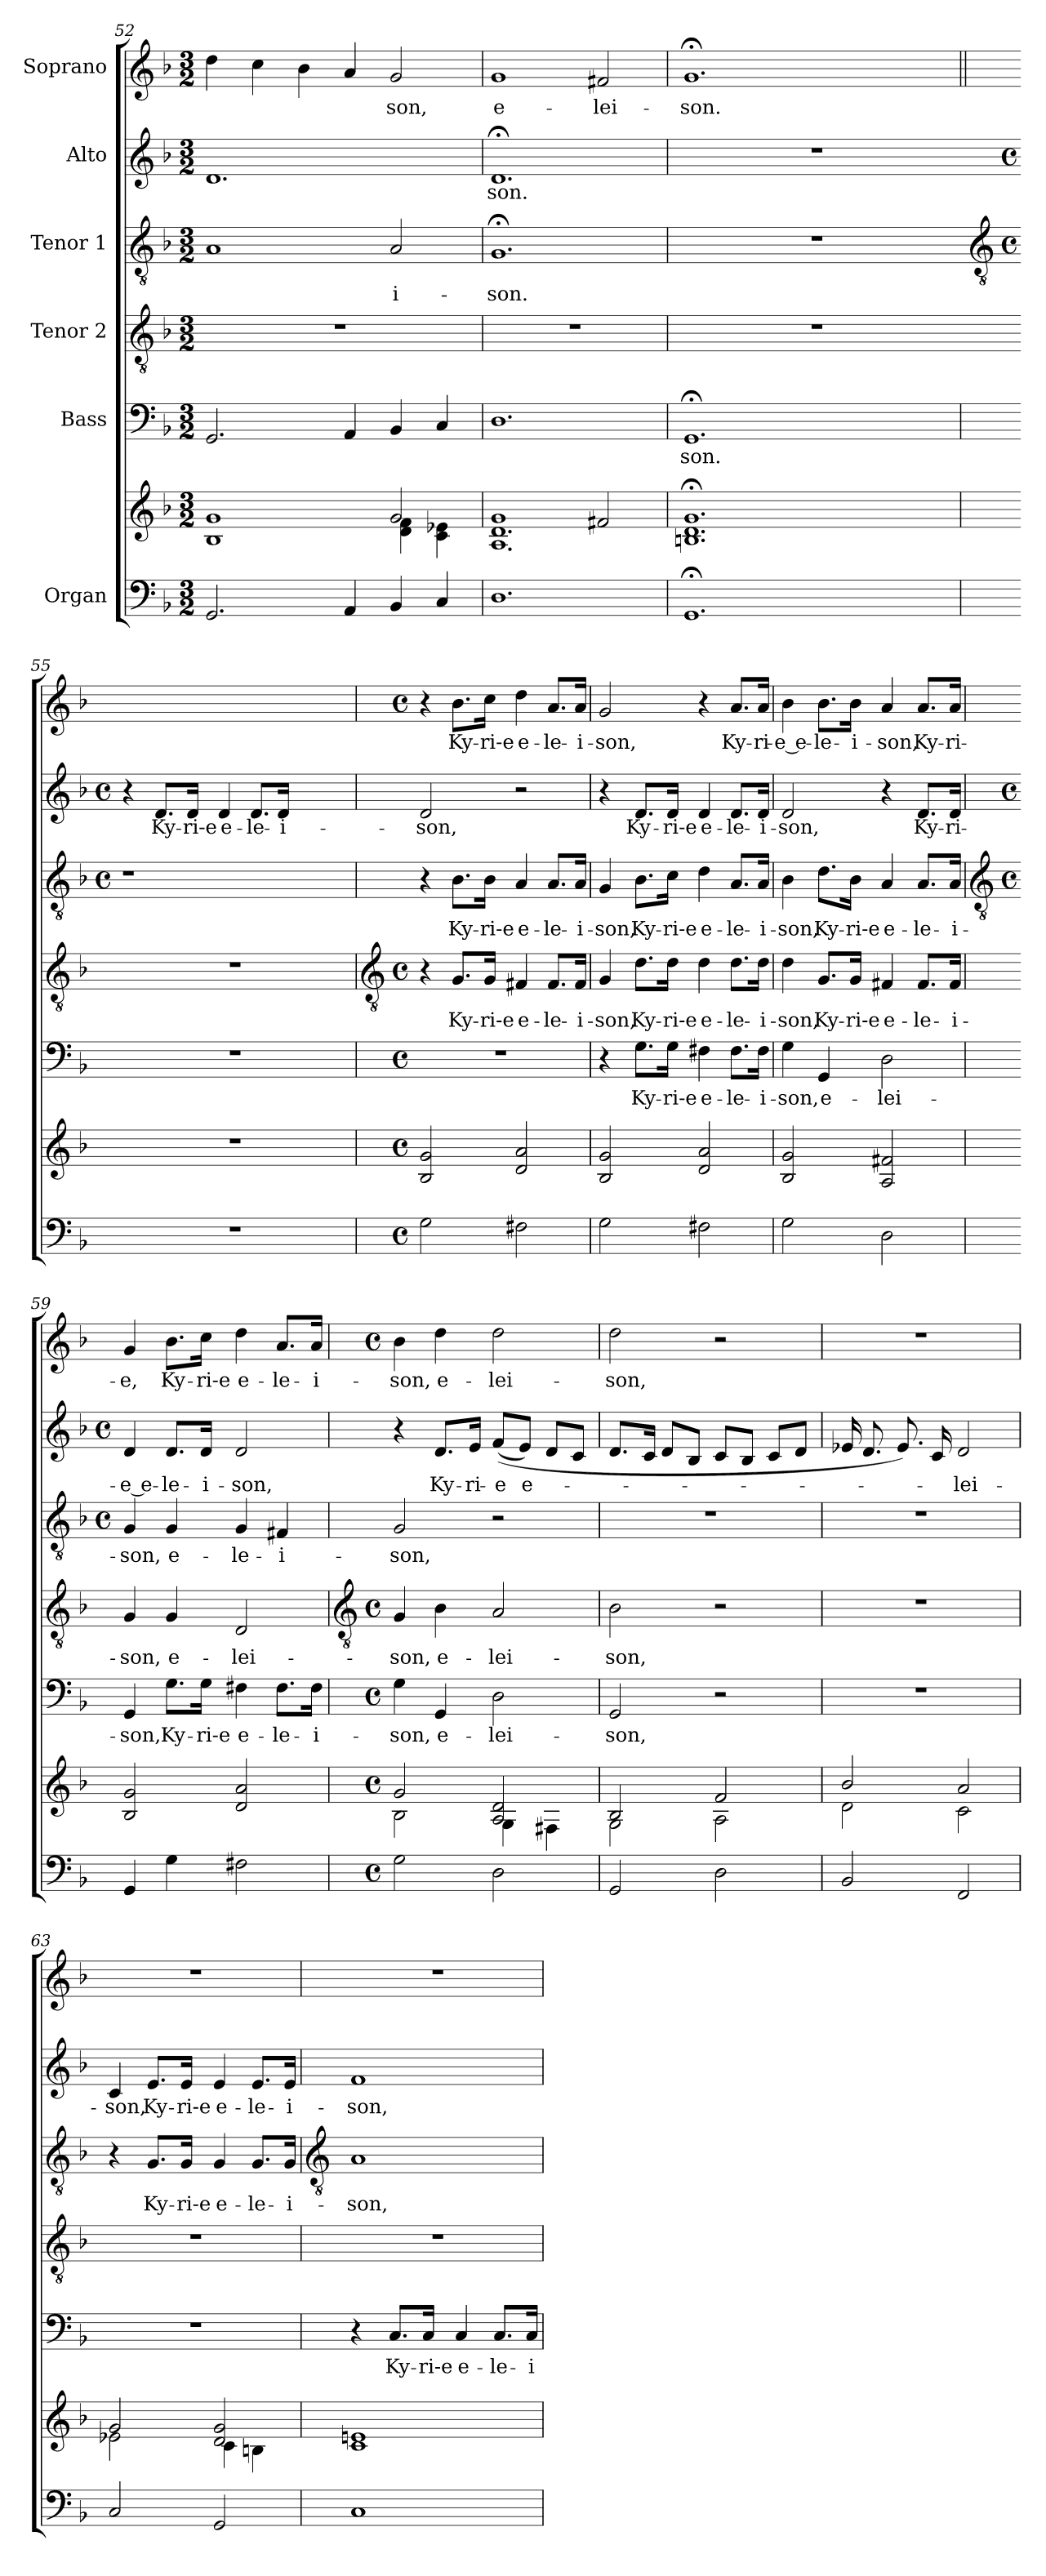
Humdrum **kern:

**kern	**kern	**kern	**text	**kern	**text	**kern	**text	**kern	**text	**kern	**text
*part6	*part6	*part5	*part5	*part4	*part4	*part3	*part3	*part2	*part2	*part1	*part1
*staff7	*staff6	*staff5	*staff5	*staff4	*staff4	*staff3	*staff3	*staff2	*staff2	*staff1	*staff1
*I"Organ	*	*I"Bass	*	*I"Tenor 2	*	*I"Tenor 1	*	*I"Alto	*	*I"Soprano	*
*clefF4	*clefG2	*clefF4	*	*clefGv2	*	*clefGv2	*	*clefG2	*	*clefG2	*
*k[b-]	*k[b-]	*k[b-]	*	*k[b-]	*	*k[b-]	*	*k[b-]	*	*k[b-]	*
*F:	*F:	*F:	*	*F:	*	*F:	*	*F:	*	*F:	*
*M3/2	*M3/2	*M3/2	*	*M3/2	*	*M3/2	*	*M3/2	*	*M3/2	*
=52	=52	=52	=52	=52	=52	=52	=52	=52	=52	=52	=52
*	*^	*	*	*	*	*	*	*	*	*	*
!	!	!	!	!	!LO:N:vis=1	!	!	!	!	!	!	!
2.GG/	1B-/	1g\	2.GG/	.	1.r	.	1A	.	1.d	.	4dd\	.
.	.	.	.	.	.	.	.	.	.	.	4cc\	.
.	.	.	.	.	.	.	.	.	.	.	4b-\	.
4AA/	.	.	4AA/	.	.	.	.	.	.	.	4a/	.
!	!	!	!	!	!	!	!	!LO:LY:b	!	!	!	!LO:LY:b
4BB-/	2g/	4d\ 4f\	4BB-/	.	.	.	2A/	-i-	.	.	2g/	-son,
4C/	.	4c\ 4e-X\	4C/	.	.	.	.	.	.	.	.	.
=53	=53	=53	=53	=53	=53	=53	=53	=53	=53	=53	=53	=53
!	!	!	!	!	!LO:N:vis=1	!	!	!LO:LY:b	!	!LO:LY:b	!	!LO:LY:b
1.D	1g/	1.A\ 1.d\	1.D	.	1.r	.	1.G;<	-son.	1.d;<	-son.	1g	e-
!	!	!	!	!	!	!	!	!	!	!	!	!LO:LY:b
.	2f#X/	.	.	.	.	.	.	.	.	.	2f#X/	-lei-
=54	=54	=54	=54	=54	=54	=54	=54	=54	=54	=54	=54	=54
!	!	!	!	!LO:LY:b	!LO:N:vis=1	!	!	!	!	!	!	!LO:LY:b
1.GG;<	1.Bn/;< 1.d/;< 1.g/;<	4ryy	1.GG;<	-son.	1.r	.	1.r	.	1.r	.	1.g;<	-son.
.	.	4ryy	.	.	.	.	.	.	.	.	.	.
.	.	4ryy	.	.	.	.	.	.	.	.	.	.
.	.	4ryy	.	.	.	.	.	.	.	.	.	.
.	.	4ryy	.	.	.	.	.	.	.	.	.	.
.	.	4ryy	.	.	.	.	.	.	.	.	.	.
*	*v	*v	*	*	*	*	*	*	*	*	*	*
!!LO:LB:g=z
=55	=55	=55	=55||	=55	=55||	=55	=55||	=55	=55||	=55||	=55||
*	*	*	*	*	*	*clefGv2	*	*	*	*	*
*	*	*	*	*	*	*M4/4	*	*M4/4	*	*	*
*	*	*	*	*	*	*met(c)	*	*met(c)	*	*	*
1.r	1.r	1.r	.	1.r	.	1r	.	4r	.	4ryy	.
!	!	!	!	!	!	!	!	!	!LO:LY:b	!	!
.	.	.	.	.	.	.	.	8.d/L	Ky-	4ryy	.
!	!	!	!	!	!	!	!	!	!LO:LY:b	!	!
.	.	.	.	.	.	.	.	16d/J	-ri-e	.	.
!	!	!	!	!	!	!	!	!	!LO:LY:b	!	!
.	.	.	.	.	.	.	.	4d/	e-	4ryy	.
!	!	!	!	!	!	!	!	!	!LO:LY:b	!	!
.	.	.	.	.	.	.	.	8.d/L	-le-	4ryy	.
!	!	!	!	!	!	!	!	!	!LO:LY:b	!	!
.	.	.	.	.	.	.	.	16d/J	-i-	.	.
.	.	.	.	.	.	2ryy	.	2ryy	.	4ryy	.
.	.	.	.	.	.	.	.	.	.	4ryy	.
!!LO:LB:g=z
=56	=56	=56	=56	=56	=56	=56	=56	=56	=56	=56	=56
*	*	*	*	*clefGv2	*	*	*	*	*	*	*
*M4/4	*M4/4	*M4/4	*	*M4/4	*	*	*	*	*	*M4/4	*
*met(c)	*met(c)	*met(c)	*	*met(c)	*	*	*	*	*	*met(c)	*
!	!	!	!	!	!	!	!	!	!LO:LY:b	!	!
2G\	2B-/ 2g/	1r	.	4r	.	4r	.	2d/	-son,	4r	.
!	!	!	!	!	!LO:LY:b	!	!LO:LY:b	!	!	!	!LO:LY:b
.	.	.	.	8.G/L	Ky-	8.B-\L	Ky-	.	.	8.b-\L	Ky-
!	!	!	!	!	!LO:LY:b	!	!LO:LY:b	!	!	!	!LO:LY:b
.	.	.	.	16G/J	-ri-e	16B-\J	-ri-e	.	.	16cc\J	-ri-e
!	!	!	!	!	!LO:LY:b	!	!LO:LY:b	!	!	!	!LO:LY:b
2F#X\	2d/ 2a/	.	.	4F#X/	e-	4A/	e-	2r	.	4dd\	e-
!	!	!	!	!	!LO:LY:b	!	!LO:LY:b	!	!	!	!LO:LY:b
.	.	.	.	8.F#/L	-le-	8.A/L	-le-	.	.	8.a/L	-le-
!	!	!	!	!	!LO:LY:b	!	!LO:LY:b	!	!	!	!LO:LY:b
.	.	.	.	16F#/J	-i-	16A/J	-i-	.	.	16a/J	-i-
=57	=57	=57	=57	=57	=57	=57	=57	=57	=57	=57	=57
!	!	!	!	!	!LO:LY:b	!	!LO:LY:b	!	!	!	!LO:LY:b
2G\	2B-/ 2g/	4r	.	4G/	-son,	4G/	-son,	4r	.	2g/	-son,
!	!	!	!LO:LY:b	!	!LO:LY:b	!	!LO:LY:b	!	!LO:LY:b	!	!
.	.	8.G\L	Ky-	8.d\L	Ky-	8.B-\L	Ky-	8.d/L	Ky-	.	.
!	!	!	!LO:LY:b	!	!LO:LY:b	!	!LO:LY:b	!	!LO:LY:b	!	!
.	.	16G\J	-ri-e	16d\J	-ri-e	16c\J	-ri-e	16d/J	-ri-e	.	.
!	!	!	!LO:LY:b	!	!LO:LY:b	!	!LO:LY:b	!	!LO:LY:b	!	!
2F#X\	2d/ 2a/	4F#X\	e-	4d\	e-	4d\	e-	4d/	e-	4r	.
!	!	!	!LO:LY:b	!	!LO:LY:b	!	!LO:LY:b	!	!LO:LY:b	!	!LO:LY:b
.	.	8.F#\L	-le-	8.d\L	-le-	8.A/L	-le-	8.d/L	-le-	8.a/L	Ky-
!	!	!	!LO:LY:b	!	!LO:LY:b	!	!LO:LY:b	!	!LO:LY:b	!	!LO:LY:b
.	.	16F#\J	-i-	16d\J	-i-	16A/J	-i-	16d/J	-i-	16a/J	-ri-
=58	=58	=58	=58	=58	=58	=58	=58	=58	=58	=58	=58
!	!	!	!LO:LY:b	!	!LO:LY:b	!	!LO:LY:b	!	!LO:LY:b	!	!LO:LY:b
2G\	2B-/ 2g/	4G\	-son,	4d\	-son,	4B-\	-son,	2d/	-son,	4b-\	-e e-
!	!	!	!LO:LY:b	!	!LO:LY:b	!	!LO:LY:b	!	!	!	!LO:LY:b
.	.	4GG/	e-	8.G/L	Ky-	8.d\L	Ky-	.	.	8.b-\L	-le-
!	!	!	!	!	!LO:LY:b	!	!LO:LY:b	!	!	!	!LO:LY:b
.	.	.	.	16G/J	-ri-e	16B-\J	-ri-e	.	.	16b-\J	-i-
!	!	!	!LO:LY:b	!	!LO:LY:b	!	!LO:LY:b	!	!	!	!LO:LY:b
2D\	2A/ 2f#X/	2D\	-lei-	4F#X/	e-	4A/	e-	4r	.	4a/	-son,
!	!	!	!	!	!LO:LY:b	!	!LO:LY:b	!	!LO:LY:b	!	!LO:LY:b
.	.	.	.	8.F#/L	-le-	8.A/L	-le-	8.d/L	Ky-	8.a/L	Ky-
!	!	!	!	!	!LO:LY:b	!	!LO:LY:b	!	!LO:LY:b	!	!LO:LY:b
.	.	.	.	16F#/J	-i-	16A/J	-i-	16d/J	-ri-	16a/J	-ri-
!!LO:LB:g=z
=59	=59	=59	=59	=59	=59	=59	=59	=59	=59	=59	=59
*	*	*	*	*	*	*clefGv2	*	*	*	*	*
*	*	*	*	*	*	*M4/4	*	*M4/4	*	*	*
*	*	*	*	*	*	*met(c)	*	*met(c)	*	*	*
!	!	!	!LO:LY:b	!	!LO:LY:b	!	!LO:LY:b	!	!LO:LY:b	!	!LO:LY:b
4GG/	2B-/ 2g/	4GG/	-son,	4G/	-son,	4G/	-son,	4d/	-e e-	4g/	-e,
!	!	!	!LO:LY:b	!	!LO:LY:b	!	!LO:LY:b	!	!LO:LY:b	!	!LO:LY:b
4G\	.	8.G\L	Ky-	4G/	e-	4G/	e-	8.d/L	-le-	8.b-\L	Ky-
!	!	!	!LO:LY:b	!	!	!	!	!	!LO:LY:b	!	!LO:LY:b
.	.	16G\J	-ri-e	.	.	.	.	16d/J	-i-	16cc\J	-ri-e
!	!	!	!LO:LY:b	!	!LO:LY:b	!	!LO:LY:b	!	!LO:LY:b	!	!LO:LY:b
2F#X\	2d/ 2a/	4F#X\	e-	2D/	-lei-	4G/	-le-	2d/	-son,	4dd\	e-
!	!	!	!LO:LY:b	!	!	!	!LO:LY:b	!	!	!	!LO:LY:b
.	.	8.F#\L	-le-	.	.	4F#X/	-i-	.	.	8.a/L	-le-
!	!	!	!LO:LY:b	!	!	!	!	!	!	!	!LO:LY:b
.	.	16F#\J	-i-	.	.	.	.	.	.	16a/J	-i-
!!LO:LB:g=z
=60	=60	=60	=60	=60	=60	=60	=60	=60	=60	=60	=60
*	*	*	*	*clefGv2	*	*	*	*	*	*	*
*M4/4	*M4/4	*M4/4	*	*M4/4	*	*	*	*	*	*M4/4	*
*met(c)	*met(c)	*met(c)	*	*met(c)	*	*	*	*	*	*met(c)	*
*	*^	*	*	*	*	*	*	*	*	*	*
!	!	!	!	!LO:LY:b	!	!LO:LY:b	!	!LO:LY:b	!	!	!	!LO:LY:b
2G\	2g/	2B-\	4G\	-son,	4G/	-son,	2G/	-son,	4r	.	4b-\	-son,
!	!	!	!	!LO:LY:b	!	!LO:LY:b	!	!	!	!LO:LY:b	!	!LO:LY:b
.	.	.	4GG/	e-	4B-\	e-	.	.	8.d/L	Ky-	4dd\	e-
!	!	!	!	!	!	!	!	!	!	!LO:LY:b	!	!
.	.	.	.	.	.	.	.	.	16e/J	-ri-	.	.
!	!	!	!	!LO:LY:b	!	!LO:LY:b	!	!	!	!LO:LY:b	!	!LO:LY:b
2D\	2A/ 2d/	4G\	2D\	-lei-	2A/	-lei-	2r	.	(<(<8f/L	-e	2dd\	-lei-
!	!	!	!	!	!	!	!	!	!	!LO:LY:b	!	!
.	.	.	.	.	.	.	.	.	8e/J)	e-	.	.
.	.	4F#X\	.	.	.	.	.	.	8d/L	.	.	.
.	.	.	.	.	.	.	.	.	8c/J	.	.	.
=61	=61	=61	=61	=61	=61	=61	=61	=61	=61	=61	=61	=61
!	!	!	!	!LO:LY:b	!	!LO:LY:b	!	!	!	!	!	!LO:LY:b
2GG/	2B-/	2G\	2GG/	-son,	2B-\	-son,	1r	.	8.d/L	.	2dd\	-son,
.	.	.	.	.	.	.	.	.	16c/J	.	.	.
.	.	.	.	.	.	.	.	.	8d/L	.	.	.
.	.	.	.	.	.	.	.	.	8B-/J	.	.	.
2D\	2f/	2A\	2r	.	2r	.	.	.	8c/L	.	2r	.
.	.	.	.	.	.	.	.	.	8B-/J	.	.	.
.	.	.	.	.	.	.	.	.	8c/L	.	.	.
.	.	.	.	.	.	.	.	.	8d/J	.	.	.
=62	=62	=62	=62	=62	=62	=62	=62	=62	=62	=62	=62	=62
2BB-/	2b-/	2d\	1r	.	1r	.	1r	.	16e-X/LL	.	1r	.
.	.	.	.	.	.	.	.	.	8.d/J	.	.	.
.	.	.	.	.	.	.	.	.	8.e-/L)	.	.	.
.	.	.	.	.	.	.	.	.	16c/J	.	.	.
!	!	!	!	!	!	!	!	!	!	!LO:LY:b	!	!
2FF/	2a/	2c\	.	.	.	.	.	.	2d/	-lei-	.	.
=63	=63	=63	=63	=63	=63	=63	=63	=63	=63	=63	=63	=63
!	!	!	!	!	!	!	!	!	!	!LO:LY:b	!	!
2C/	2g/	2e-X\	1r	.	1r	.	4r	.	4c/	-son,	1r	.
!	!	!	!	!	!	!	!	!LO:LY:b	!	!LO:LY:b	!	!
.	.	.	.	.	.	.	8.G/L	Ky-	8.e/L	Ky-	.	.
!	!	!	!	!	!	!	!	!LO:LY:b	!	!LO:LY:b	!	!
.	.	.	.	.	.	.	16G/J	-ri-e	16e/J	-ri-e	.	.
!	!	!	!	!	!	!	!	!LO:LY:b	!	!LO:LY:b	!	!
2GG/	2d/ 2g/	4c\	.	.	.	.	4G/	e-	4e/	e-	.	.
!	!	!	!	!	!	!	!	!LO:LY:b	!	!LO:LY:b	!	!
.	.	4Bn\	.	.	.	.	8.G/L	-le-	8.e/L	-le-	.	.
!	!	!	!	!	!	!	!	!LO:LY:b	!	!LO:LY:b	!	!
.	.	.	.	.	.	.	16G/J	-i-	16e/J	-i-	.	.
!!LO:LB:g=z
=64	=64	=64	=64	=64	=64	=64	=64	=64	=64	=64	=64	=64
*	*	*	*	*	*	*	*clefGv2	*	*	*	*	*
!	!	!	!	!	!	!	!	!LO:LY:b	!	!LO:LY:b	!	!
1C	1c/ 1en/	4ryy	4r	.	1r	.	1A	-son,	1f	-son,	1r	.
!	!	!	!	!LO:LY:b	!	!	!	!	!	!	!	!
.	.	4ryy	8.C/L	Ky-	.	.	.	.	.	.	.	.
!	!	!	!	!LO:LY:b	!	!	!	!	!	!	!	!
.	.	.	16C/J	-ri-e	.	.	.	.	.	.	.	.
!	!	!	!	!LO:LY:b	!	!	!	!	!	!	!	!
.	.	4ryy	4C/	e-	.	.	.	.	.	.	.	.
!	!	!	!	!LO:LY:b	!	!	!	!	!	!	!	!
.	.	4ryy	8.C/L	-le-	.	.	.	.	.	.	.	.
!	!	!	!	!LO:LY:b	!	!	!	!	!	!	!	!
.	.	.	16C/J	-i-	.	.	.	.	.	.	.	.
*	*v	*v	*	*	*	*	*	*	*	*	*	*
=	=	=	=	=	=	=	=	=	=	=	=
*-	*-	*-	*-	*-	*-	*-	*-	*-	*-	*-	*-
